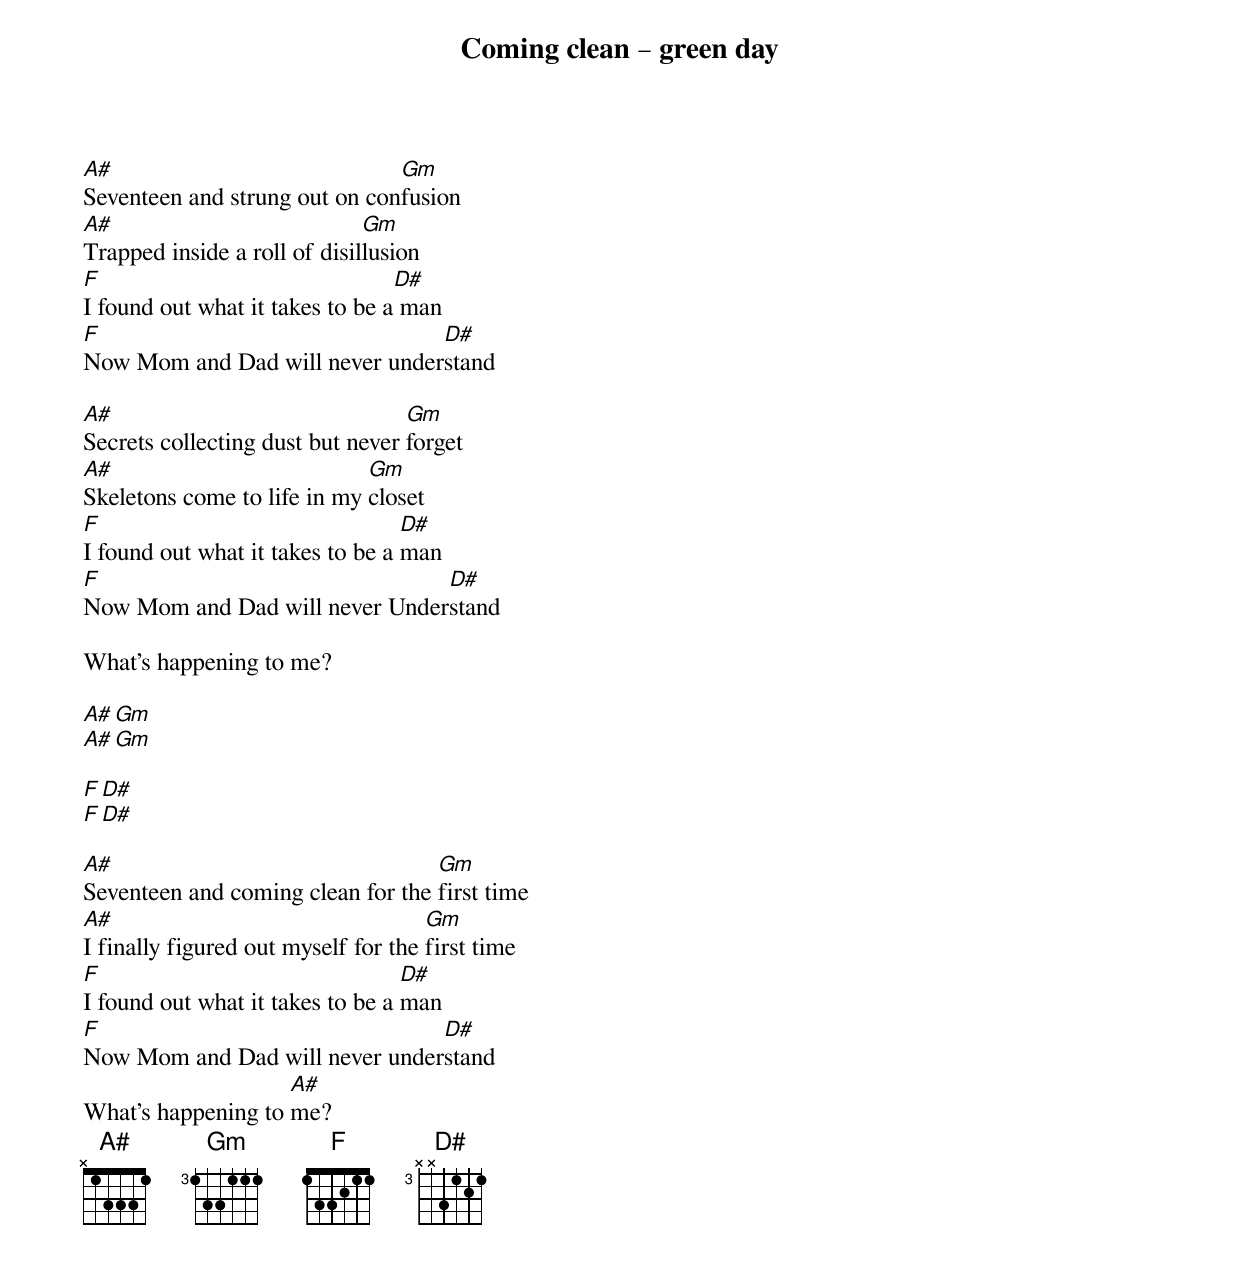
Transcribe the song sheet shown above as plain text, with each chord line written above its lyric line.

Coming clean – green day

A#                             Gm
Seventeen and strung out on confusion
A#                            Gm
Trapped inside a roll of disillusion
F                                D#
I found out what it takes to be a man
F                               D#
Now Mom and Dad will never understand

A#                                Gm
Secrets collecting dust but never forget
A#                           Gm
Skeletons come to life in my closet
F                                 D#
I found out what it takes to be a man
F                               D#
Now Mom and Dad will never Understand

What's happening to me?

A#  Gm
A#  Gm

F   D#
F   D#

A#                                 Gm
Seventeen and coming clean for the first time
A#                                   Gm
I finally figured out myself for the first time
F                                 D#
I found out what it takes to be a man
F                               D#
Now Mom and Dad will never understand
                    A#
What's happening to me?
